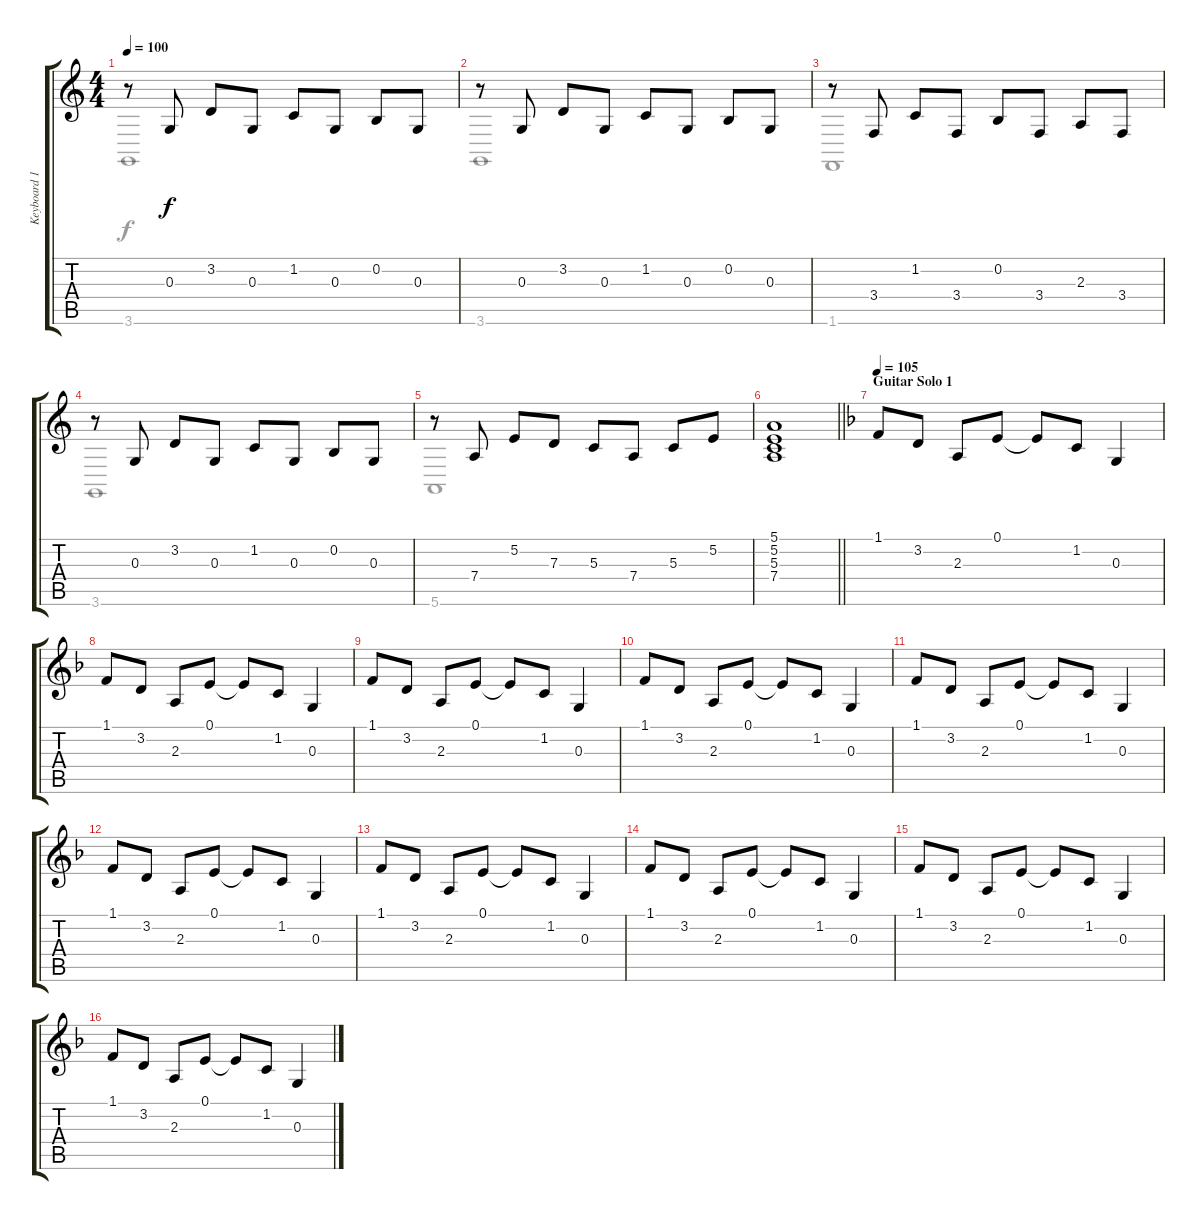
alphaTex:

\track ("Keyboard 1" "Keyboard 1") {instrument acousticgrandpiano}
\staff {score tabs}
\tuning (E4 B3 G3 D3 A2 E2) {hide}
\voice
\ts (4 4)
\tempo 100
\clef g2
\ks c
r.8{dy f} 0.3.8 3.2.8 0.3.8 1.2.8 0.3.8 0.2.8 0.3.8 |
r.8 0.3.8 3.2.8 0.3.8 1.2.8 0.3.8 0.2.8 0.3.8 |
r.8 3.4.8 1.2.8 3.4.8 0.2.8 3.4.8 2.3.8 3.4.8 |
r.8 0.3.8 3.2.8 0.3.8 1.2.8 0.3.8 0.2.8 0.3.8 |
r.8 7.4.8 5.2.8 7.3.8 5.3.8 7.4.8 5.3.8 5.2.8 |
\barLineRight lightlight
(5.1 5.2 5.3 7.4).1 |
\section ("" "Guitar Solo 1")
\tempo 105
\ks f
1.1.8 3.2.8 2.3.8 0.1.8 0.1{t}.8 1.2.8 0.3.4 |
1.1.8 3.2.8 2.3.8 0.1.8 0.1{t}.8 1.2.8 0.3.4 |
1.1.8 3.2.8 2.3.8 0.1.8 0.1{t}.8 1.2.8 0.3.4 |
1.1.8 3.2.8 2.3.8 0.1.8 0.1{t}.8 1.2.8 0.3.4 |
1.1.8 3.2.8 2.3.8 0.1.8 0.1{t}.8 1.2.8 0.3.4 |
1.1.8 3.2.8 2.3.8 0.1.8 0.1{t}.8 1.2.8 0.3.4 |
1.1.8 3.2.8 2.3.8 0.1.8 0.1{t}.8 1.2.8 0.3.4 |
1.1.8 3.2.8 2.3.8 0.1.8 0.1{t}.8 1.2.8 0.3.4 |
1.1.8 3.2.8 2.3.8 0.1.8 0.1{t}.8 1.2.8 0.3.4 |
1.1.8 3.2.8 2.3.8 0.1.8 0.1{t}.8 1.2.8 0.3.4
\voice
\clef g2
\ottava regular
\simile none
\ks c
3.6.1{dy f} |
3.6.1 |
1.6.1 |
3.6.1 |
5.6.1 |
\barLineRight lightlight
|
\ks f
|
|
|
|
|
|
|
|
|
